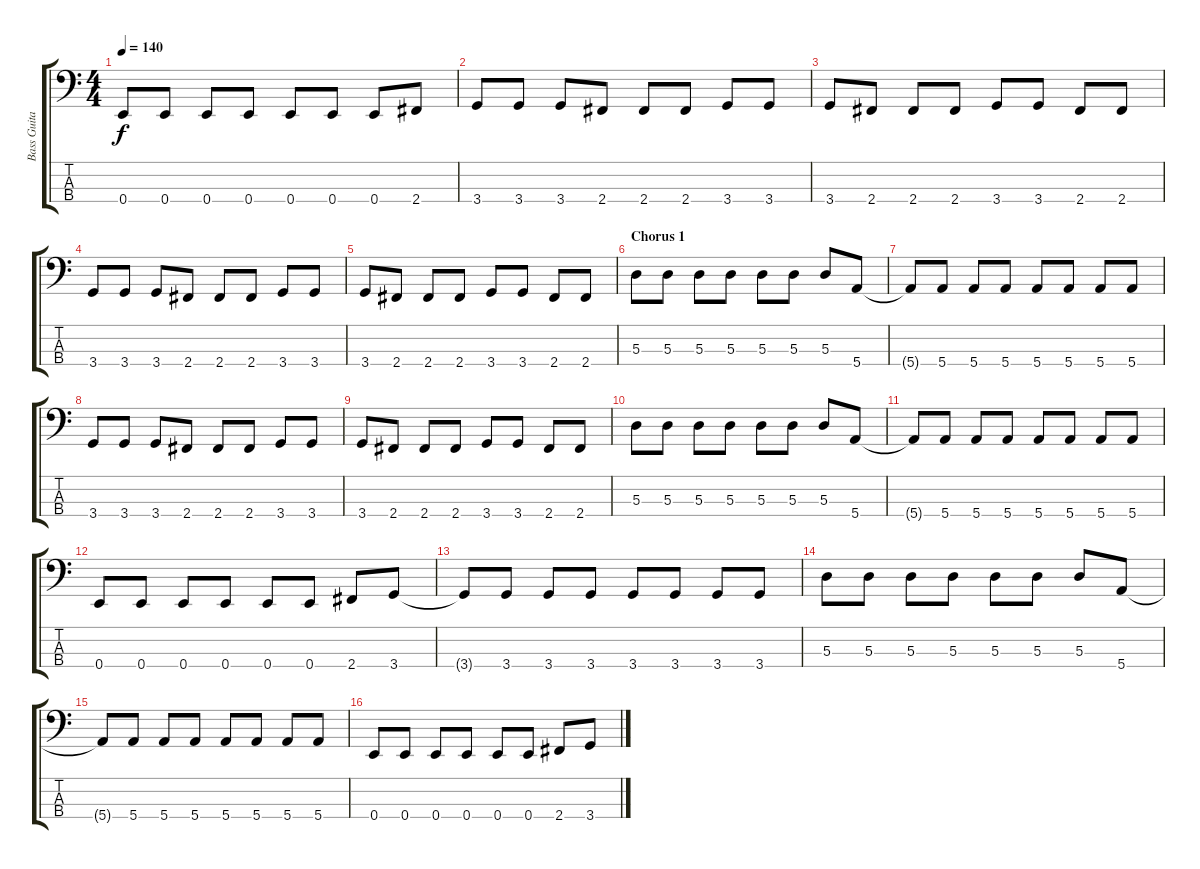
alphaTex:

\track ("Bass Guitar" "Bass Guita") {instrument electricbasspick}
\staff {score tabs}
\tuning (G2 D2 A1 E1) {hide}
\ts (4 4)
\tempo 140
\clef f4
\ks c
0.4{t}.8{dy f} 0.4.8 0.4.8 0.4.8 0.4.8 0.4.8 0.4.8 2.4.8 |
3.4.8 3.4.8 3.4.8 2.4.8 2.4.8 2.4.8 3.4.8 3.4.8 |
3.4.8 2.4.8 2.4.8 2.4.8 3.4.8 3.4.8 2.4.8 2.4.8 |
3.4.8 3.4.8 3.4.8 2.4.8 2.4.8 2.4.8 3.4.8 3.4.8 |
3.4.8 2.4.8 2.4.8 2.4.8 3.4.8 3.4.8 2.4.8 2.4.8 |
\section ("" "Chorus 1")
5.3.8 5.3.8 5.3.8 5.3.8 5.3.8 5.3.8 5.3.8 5.4.8 |
5.4{t}.8 5.4.8 5.4.8 5.4.8 5.4.8 5.4.8 5.4.8 5.4.8 |
3.4.8 3.4.8 3.4.8 2.4.8 2.4.8 2.4.8 3.4.8 3.4.8 |
3.4.8 2.4.8 2.4.8 2.4.8 3.4.8 3.4.8 2.4.8 2.4.8 |
5.3.8 5.3.8 5.3.8 5.3.8 5.3.8 5.3.8 5.3.8 5.4.8 |
5.4{t}.8 5.4.8 5.4.8 5.4.8 5.4.8 5.4.8 5.4.8 5.4.8 |
0.4.8 0.4.8 0.4.8 0.4.8 0.4.8 0.4.8 2.4.8 3.4.8 |
3.4{t}.8 3.4.8 3.4.8 3.4.8 3.4.8 3.4.8 3.4.8 3.4.8 |
5.3.8 5.3.8 5.3.8 5.3.8 5.3.8 5.3.8 5.3.8 5.4.8 |
5.4{t}.8 5.4.8 5.4.8 5.4.8 5.4.8 5.4.8 5.4.8 5.4.8 |
0.4.8 0.4.8 0.4.8 0.4.8 0.4.8 0.4.8 2.4.8 3.4.8
